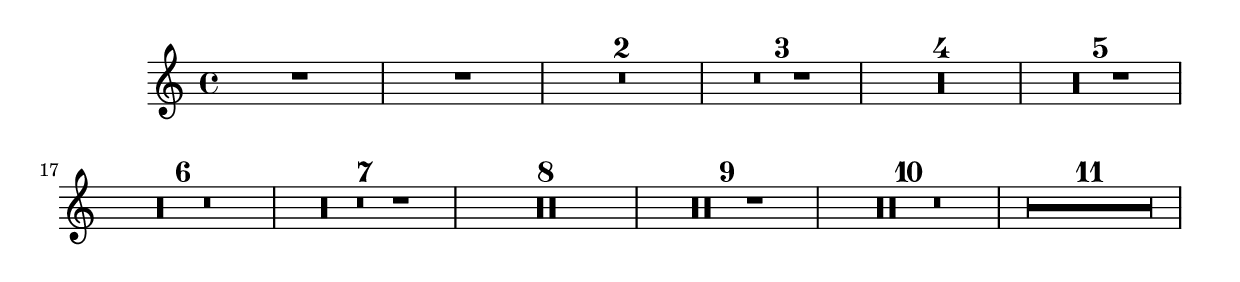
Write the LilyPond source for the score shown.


\version "2.16.0"

\header{
  texidoc="
If @code{Score.skipBars} is set,
the signs for four, two, and one measure rest are combined to
produce the graphical representation of rests for up to 10 bars.
The number of bars will be written above the sign.
"
}

thenotes =  \relative cis' {
  \set Score.skipBars = ##t
  \time 4/4
  R1 |
  R1*1 |
  R1*2 |
  R1*3 |
  R1*4 |
  R1*5 |
  R1*6 |
  R1*7 |
  R1*8 |
  R1*9 |
  R1*10 |
  R1*11 | 
}

<< \context Staff \thenotes

 >>


